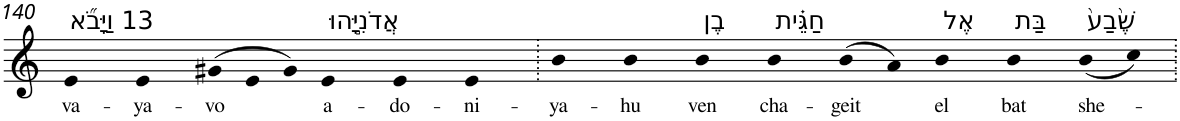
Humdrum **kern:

**kern	**text
*part1	*part1
*staff1	*staff1
*I"Piano	*
*I'Pno	*
!!LO:PB:g=z
*clefG2	*
*k[]	*
=140	=140
!LO:TX:a:t=13 וַיָּבֹ֞א	!
!	!LO:LY:b
4e	va-
!	!LO:LY:b
4e	-ya-
*Xtuplet	*
!	!LO:LY:b
(>12g#X	-vo
12e	.
12g#)	.
!LO:TX:a:t=אֲדֹנִיָּ֣הוּ	!
!	!LO:LY:b
4e	a-
!	!LO:LY:b
4e	-do-
!	!LO:LY:b
4e	-ni-
=141.	=141.
!	!LO:LY:b
4b	-ya-
!	!LO:LY:b
4b	-hu
!LO:TX:a:t=בֶן	!
!	!LO:LY:b
4b	ven
!LO:TX:a:t=חַגֵּ֗ית	!
!	!LO:LY:b
4b	cha-
!	!LO:LY:b
(>8b	-geit
8a)	.
!LO:TX:a:t=אֶל	!
!	!LO:LY:b
4b	el
!LO:TX:a:t=בַּת	!
!	!LO:LY:b
4b	bat
!LO:TX:a:t=שֶׁ֙בַע֙	!
!	!LO:LY:b
(<8b	she-
8cc)	.
=.	=.
*-	*-
